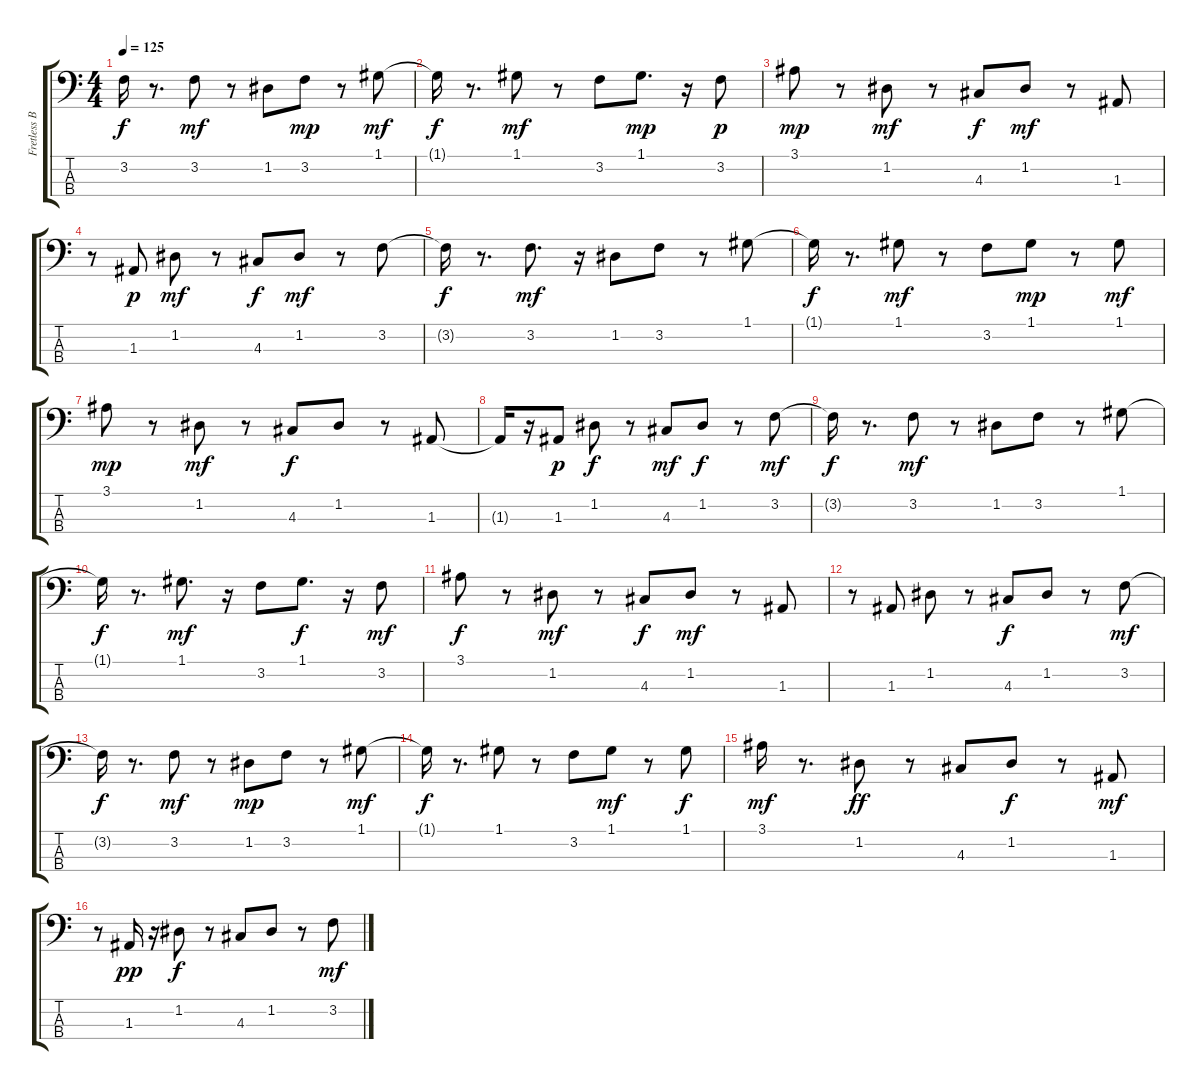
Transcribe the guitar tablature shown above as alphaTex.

\track ("Fretless Bass" "Fretless B") {instrument electricbassfinger}
\staff {score tabs}
\tuning (G2 D2 A1 E1) {hide}
\ts (4 4)
\tempo 125
\clef f4
\ks c
3.2{t}.16{dy f} r.8{d} 3.2.8{dy mf} r.8 1.2.8 3.2.8{dy mp} r.8 1.1.8{dy mf} |
1.1{t}.16{dy f} r.8{d} 1.1.8{dy mf} r.8 3.2.8 1.1.8{d dy mp} r.16 3.2.8{dy p} |
3.1.8{dy mp} r.8 1.2.8{dy mf} r.8 4.3.8{dy f} 1.2.8{dy mf} r.8 1.3.8 |
r.8 1.3.8{dy p} 1.2.8{dy mf} r.8 4.3.8{dy f} 1.2.8{dy mf} r.8 3.2.8 |
3.2{t}.16{dy f} r.8{d} 3.2.8{d dy mf} r.16 1.2.8 3.2.8 r.8 1.1.8 |
1.1{t}.16{dy f} r.8{d} 1.1.8{dy mf} r.8 3.2.8 1.1.8{dy mp} r.8 1.1.8{dy mf} |
3.1.8{dy mp} r.8 1.2.8{dy mf} r.8 4.3.8{dy f} 1.2.8 r.8 1.3.8 |
1.3{t}.16 r.16 1.3.8{dy p} 1.2.8{dy f} r.8 4.3.8{dy mf} 1.2.8{dy f} r.8 3.2.8{dy mf} |
3.2{t}.16{dy f} r.8{d} 3.2.8{dy mf} r.8 1.2.8 3.2.8 r.8 1.1.8 |
1.1{t}.16{dy f} r.8{d} 1.1.8{d dy mf} r.16 3.2.8 1.1.8{d dy f} r.16 3.2.8{dy mf} |
3.1.8{dy f} r.8 1.2.8{dy mf} r.8 4.3.8{dy f} 1.2.8{dy mf} r.8 1.3.8 |
r.8 1.3.8 1.2.8 r.8 4.3.8{dy f} 1.2.8 r.8 3.2.8{dy mf} |
3.2{t}.16{dy f} r.8{d} 3.2.8{dy mf} r.8 1.2.8{dy mp} 3.2.8 r.8 1.1.8{dy mf} |
1.1{t}.16{dy f} r.8{d} 1.1.8 r.8 3.2.8 1.1.8{dy mf} r.8 1.1.8{dy f} |
3.1.16{dy mf} r.8{d} 1.2.8{dy ff} r.8 4.3.8 1.2.8{dy f} r.8 1.3.8{dy mf} |
r.8 1.3.16{dy pp} r.16 1.2.8{dy f} r.8 4.3.8 1.2.8 r.8 3.2.8{dy mf}
